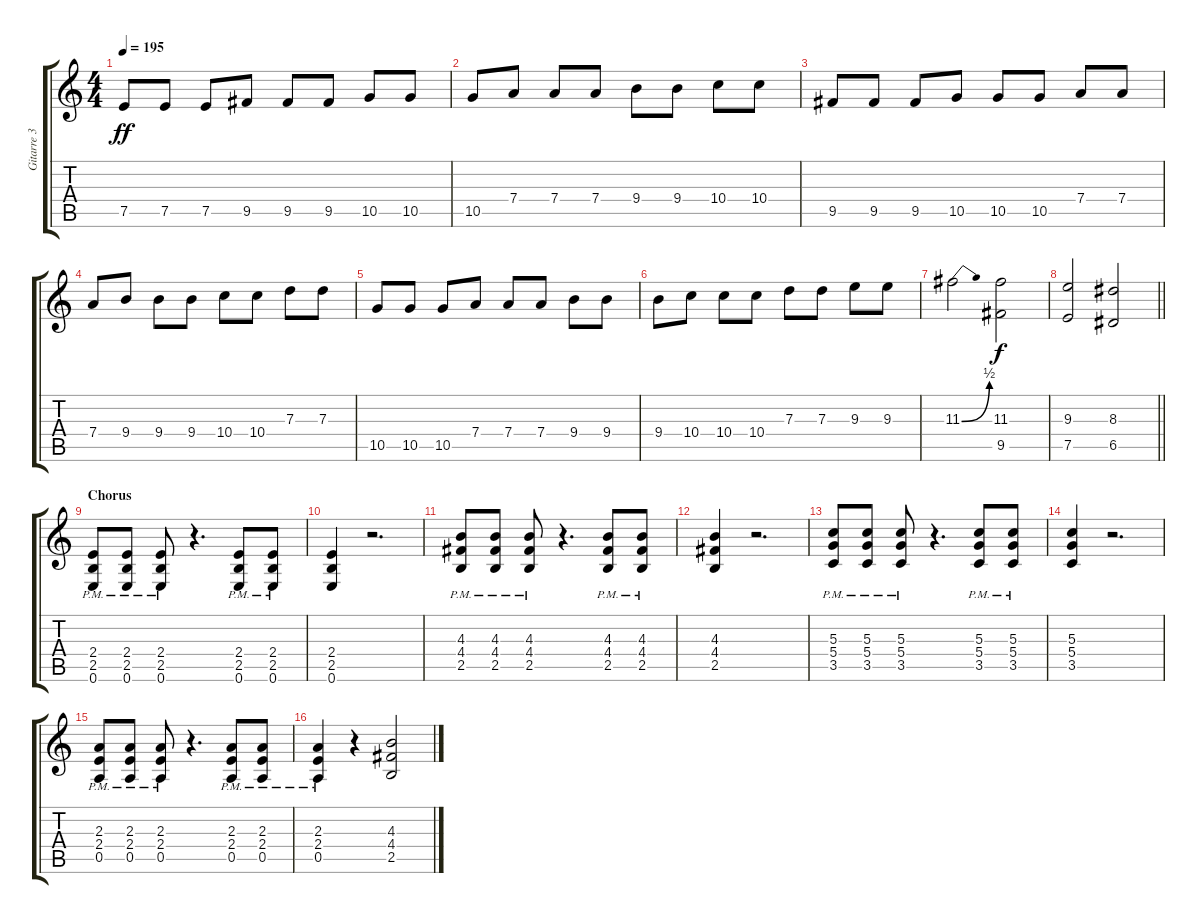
\track ("Gitarre 3" "Gitarre 3") {instrument distortionguitar}
\staff {score tabs}
\tuning (E4 B3 G3 D3 A2 E2) {hide}
\ts (4 4)
\tempo 195
\clef g2
\ks c
7.5.8{dy ff volume 9 balance 12} 7.5.8 7.5.8 9.5.8 9.5.8 9.5.8 10.5.8 10.5.8 |
10.5.8 7.4.8 7.4.8 7.4.8 9.4.8 9.4.8 10.4.8 10.4.8 |
9.5.8 9.5.8 9.5.8 10.5.8 10.5.8 10.5.8 7.4.8 7.4.8 |
7.4.8 9.4.8 9.4.8 9.4.8 10.4.8 10.4.8 7.3.8 7.3.8 |
10.5.8 10.5.8 10.5.8 7.4.8 7.4.8 7.4.8 9.4.8 9.4.8 |
9.4.8 10.4.8 10.4.8 10.4.8 7.3.8 7.3.8 9.3.8 9.3.8 |
11.3{be (bend 0 0 60 2)}.2{volume 11 balance 8} (11.3 9.5).2{dy f} |
\barLineRight lightlight
(9.3 7.5).2 (8.3 6.5).2 |
\section ("" "Chorus")
(2.4{pm} 2.5{pm} 0.6{pm}).8 (2.4{pm} 2.5{pm} 0.6{pm}).8 (2.4{pm} 2.5{pm} 0.6{pm}).8 r.4{d} (2.4{pm} 2.5{pm} 0.6{pm}).8 (2.4{pm} 2.5{pm} 0.6{pm}).8 |
(2.4 2.5 0.6).4 r.2{d} |
(4.3{pm} 4.4{pm} 2.5{pm}).8 (4.3{pm} 4.4{pm} 2.5{pm}).8 (4.3{pm} 4.4{pm} 2.5{pm}).8 r.4{d} (4.3{pm} 4.4{pm} 2.5{pm}).8 (4.3{pm} 4.4{pm} 2.5{pm}).8 |
(4.3 4.4 2.5).4 r.2{d} |
(5.3{pm} 5.4{pm} 3.5{pm}).8 (5.3{pm} 5.4{pm} 3.5{pm}).8 (5.3{pm} 5.4{pm} 3.5{pm}).8 r.4{d} (5.3{pm} 5.4{pm} 3.5{pm}).8 (5.3{pm} 5.4{pm} 3.5{pm}).8 |
(5.3 5.4 3.5).4 r.2{d} |
(2.3{pm} 2.4{pm} 0.5{pm}).8 (2.3{pm} 2.4{pm} 0.5{pm}).8 (2.3{pm} 2.4{pm} 0.5{pm}).8 r.4{d} (2.3{pm} 2.4{pm} 0.5{pm}).8 (2.3{pm} 2.4{pm} 0.5{pm}).8 |
(2.3{pm} 2.4{pm} 0.5{pm}).4 r.4 (4.3 4.4 2.5).2
